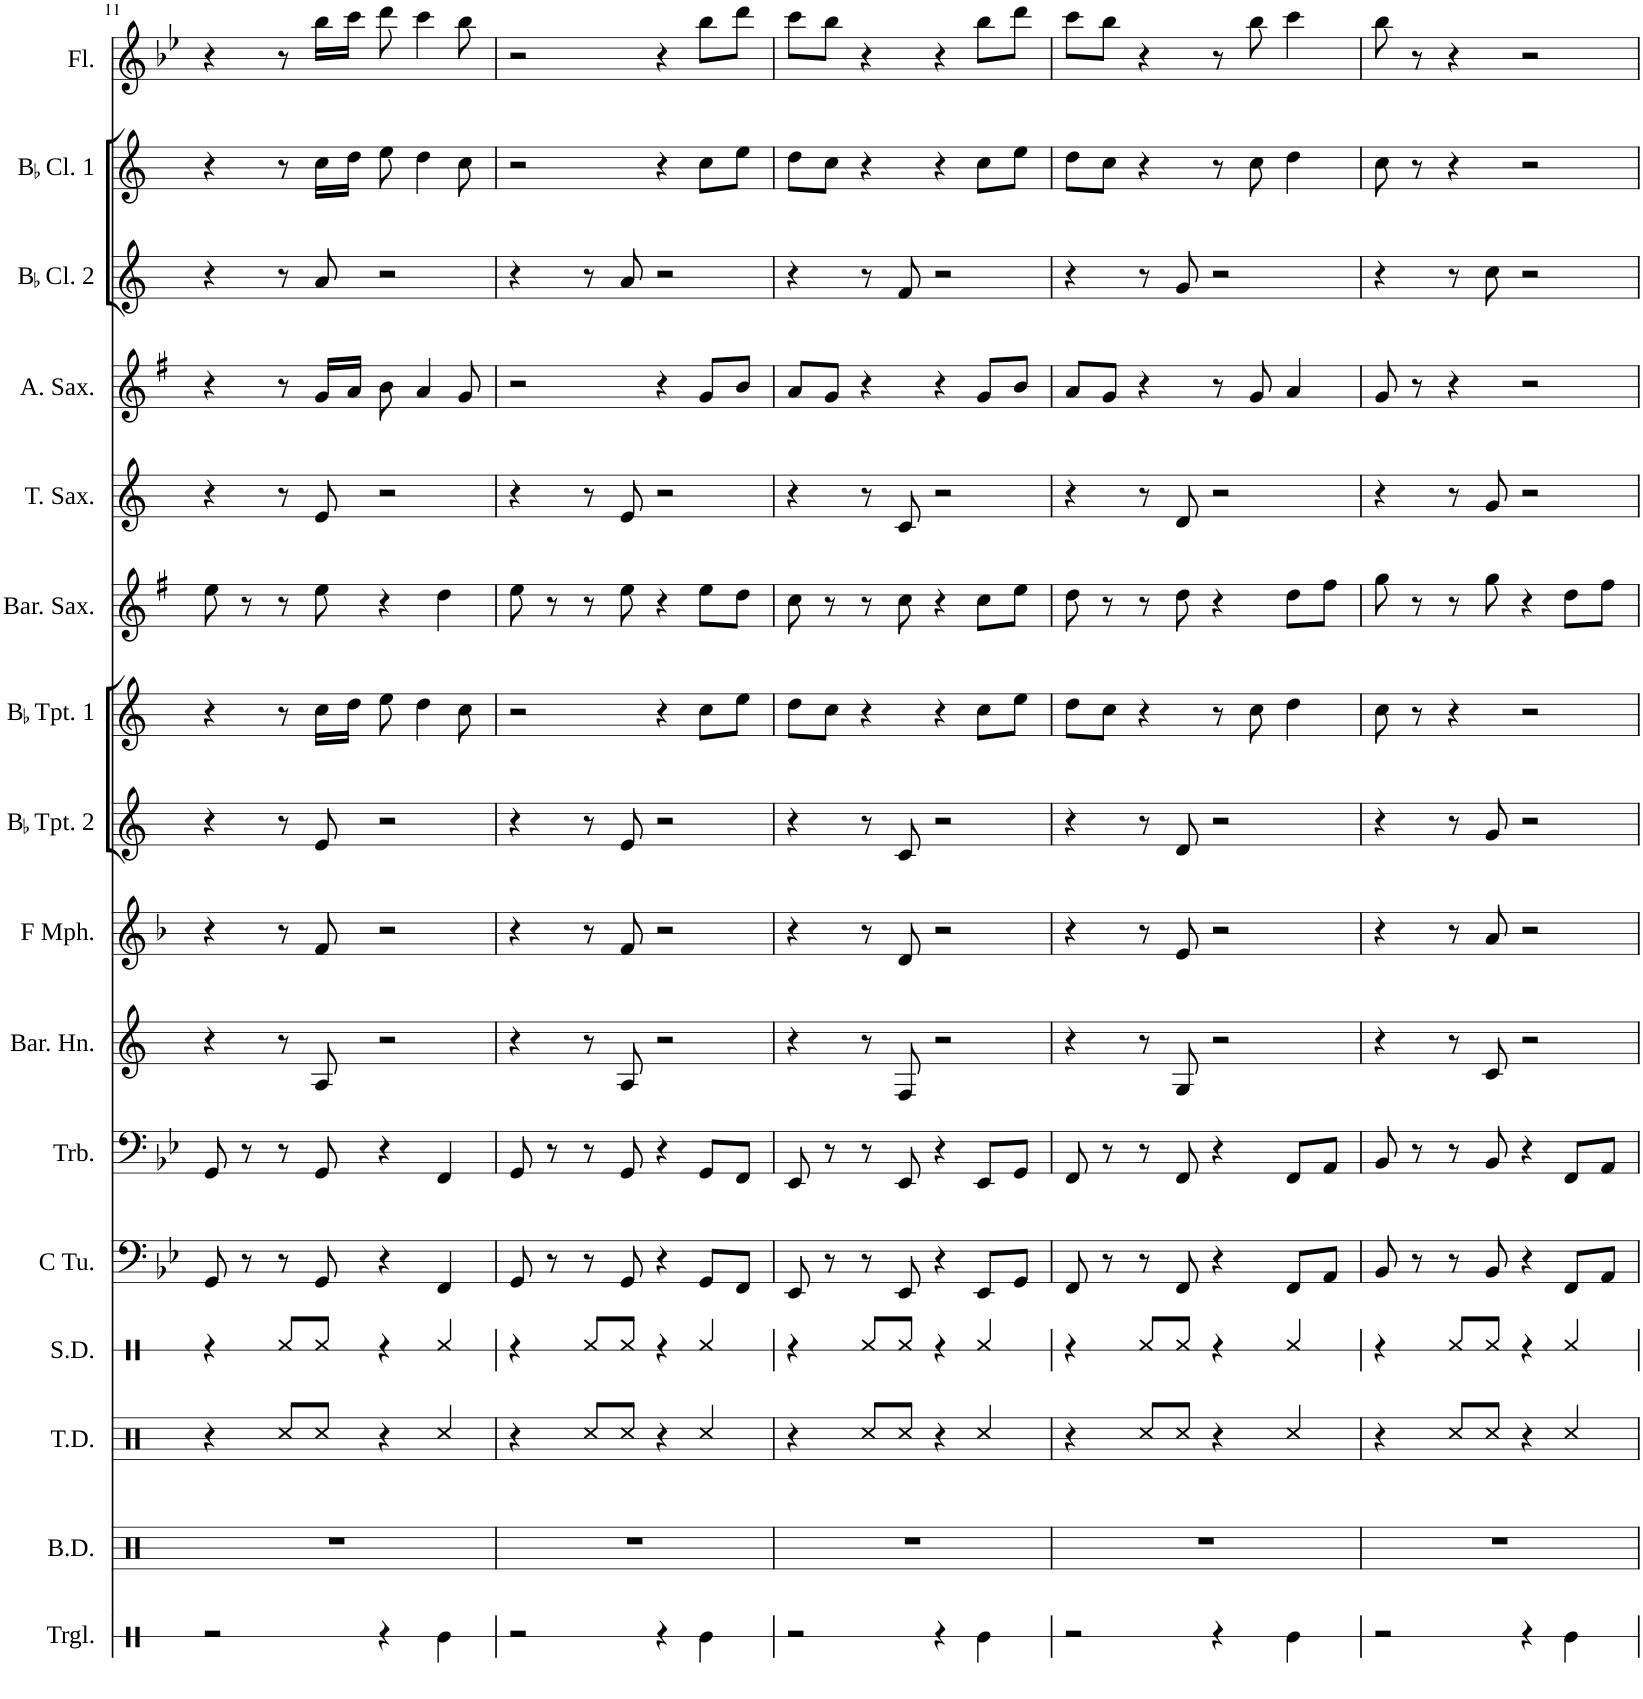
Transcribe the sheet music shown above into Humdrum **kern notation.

**kern	**kern	**kern	**kern	**kern	**kern	**kern	**kern	**kern	**kern	**kern	**kern	**kern	**kern	**kern	**kern
*part16	*part15	*part14	*part13	*part12	*part11	*part10	*part9	*part8	*part7	*part6	*part5	*part4	*part3	*part2	*part1
*staff16	*staff15	*staff14	*staff13	*staff12	*staff11	*staff10	*staff9	*staff8	*staff7	*staff6	*staff5	*staff4	*staff3	*staff2	*staff1
*I"Triangle	*I"Bass Drum	*I"Tenor Drum	*I"Snare Drum	*I"C Tuba	*I"Trombone	*I"Baritone Horn	*I"F Mellophone	*I"BaccidentalFlat Trumpet 2	*I"BaccidentalFlat Trumpet 1	*I"Baritone Saxophone	*I"Tenor Saxophone	*I"Alto Saxophone	*I"BaccidentalFlat Clarinet 2	*I"BaccidentalFlat Clarinet 1	*I"Flute
*I'Trgl.	*I'B.D.	*I'T.D.	*I'S.D.	*I'C Tu.	*I'Trb.	*I'Bar. Hn.	*I'F Mph.	*I'BaccidentalFlat Tpt. 2	*I'BaccidentalFlat Tpt. 1	*I'Bar. Sax.	*I'T. Sax.	*I'A. Sax.	*I'BaccidentalFlat Cl. 2	*I'BaccidentalFlat Cl. 1	*I'Fl.
!!LO:PB:g=z
*clefX	*clefX	*clefX	*clefX	*clefF4	*clefF4	*clefG2	*clefG2	*clefG2	*clefG2	*clefG2	*clefG2	*clefG2	*clefG2	*clefG2	*clefG2
*	*	*	*	*	*	*Trd1c2	*Trd4c7	*Trd1c2	*Trd1c2	*Trd12c21	*Trd8c14	*Trd5c9	*Trd1c2	*Trd1c2	*
*k[]	*k[]	*k[]	*k[]	*k[b-e-]	*k[b-e-]	*k[]	*k[b-]	*k[]	*k[]	*k[f#]	*k[]	*k[f#]	*k[]	*k[]	*k[b-e-]
*M4/4	*M4/4	*M4/4	*M4/4	*M4/4	*M4/4	*M4/4	*M4/4	*M4/4	*M4/4	*M4/4	*M4/4	*M4/4	*M4/4	*M4/4	*M4/4
=11	=11	=11	=11	=11	=11	=11	=11	=11	=11	=11	=11	=11	=11	=11	=11
2r	1r	4r	4r	8GG/	8GG/	4r	4r	4r	4r	8ee\	4r	4r	4r	4r	4r
.	.	.	.	8r	8r	.	.	.	.	8r	.	.	.	.	.
.	.	8Rcc/L	8Rf/L	8r	8r	8r	8r	8r	8r	8r	8r	8r	8r	8r	8r
.	.	8Rcc/J	8Rf/J	8GG/	8GG/	8A/	8f/	8e/	16cc\LL	8ee\	8e/	16g/LL	8a/	16cc\LL	16bb-\LL
.	.	.	.	.	.	.	.	.	16dd\JJ	.	.	16a/JJ	.	16dd\JJ	16ccc\JJ
4r	.	4r	4r	4r	4r	2r	2r	2r	8ee\	4r	2r	8b\	2r	8ee\	8ddd\
.	.	.	.	.	.	.	.	.	4dd\	.	.	4a/	.	4dd\	4ccc\
4Re\	.	4Rcc/	4Rf/	4FF/	4FF/	.	.	.	.	4dd\	.	.	.	.	.
.	.	.	.	.	.	.	.	.	8cc\	.	.	8g/	.	8cc\	8bb-\
=12	=12	=12	=12	=12	=12	=12	=12	=12	=12	=12	=12	=12	=12	=12	=12
2r	1r	4r	4r	8GG/	8GG/	4r	4r	4r	2r	8ee\	4r	2r	4r	2r	2r
.	.	.	.	8r	8r	.	.	.	.	8r	.	.	.	.	.
.	.	8Rcc/L	8Rf/L	8r	8r	8r	8r	8r	.	8r	8r	.	8r	.	.
.	.	8Rcc/J	8Rf/J	8GG/	8GG/	8A/	8f/	8e/	.	8ee\	8e/	.	8a/	.	.
4r	.	4r	4r	4r	4r	2r	2r	2r	4r	4r	2r	4r	2r	4r	4r
4Re\	.	4Rcc/	4Rf/	8GG/L	8GG/L	.	.	.	8cc\L	8ee\L	.	8g/L	.	8cc\L	8bb-\L
.	.	.	.	8FF/J	8FF/J	.	.	.	8ee\J	8dd\J	.	8b/J	.	8ee\J	8ddd\J
=13	=13	=13	=13	=13	=13	=13	=13	=13	=13	=13	=13	=13	=13	=13	=13
2r	1r	4r	4r	8EE-/	8EE-/	4r	4r	4r	8dd\L	8cc\	4r	8a/L	4r	8dd\L	8ccc\L
.	.	.	.	8r	8r	.	.	.	8cc\J	8r	.	8g/J	.	8cc\J	8bb-\J
.	.	8Rcc/L	8Rf/L	8r	8r	8r	8r	8r	4r	8r	8r	4r	8r	4r	4r
.	.	8Rcc/J	8Rf/J	8EE-/	8EE-/	8F/	8d/	8c/	.	8cc\	8c/	.	8f/	.	.
4r	.	4r	4r	4r	4r	2r	2r	2r	4r	4r	2r	4r	2r	4r	4r
4Re\	.	4Rcc/	4Rf/	8EE-/L	8EE-/L	.	.	.	8cc\L	8cc\L	.	8g/L	.	8cc\L	8bb-\L
.	.	.	.	8GG/J	8GG/J	.	.	.	8ee\J	8ee\J	.	8b/J	.	8ee\J	8ddd\J
=14	=14	=14	=14	=14	=14	=14	=14	=14	=14	=14	=14	=14	=14	=14	=14
2r	1r	4r	4r	8FF/	8FF/	4r	4r	4r	8dd\L	8dd\	4r	8a/L	4r	8dd\L	8ccc\L
.	.	.	.	8r	8r	.	.	.	8cc\J	8r	.	8g/J	.	8cc\J	8bb-\J
.	.	8Rcc/L	8Rf/L	8r	8r	8r	8r	8r	4r	8r	8r	4r	8r	4r	4r
.	.	8Rcc/J	8Rf/J	8FF/	8FF/	8G/	8e/	8d/	.	8dd\	8d/	.	8g/	.	.
4r	.	4r	4r	4r	4r	2r	2r	2r	8r	4r	2r	8r	2r	8r	8r
.	.	.	.	.	.	.	.	.	8cc\	.	.	8g/	.	8cc\	8bb-\
4Re\	.	4Rcc/	4Rf/	8FF/L	8FF/L	.	.	.	4dd\	8dd\L	.	4a/	.	4dd\	4ccc\
.	.	.	.	8AA/J	8AA/J	.	.	.	.	8ff#\J	.	.	.	.	.
=15	=15	=15	=15	=15	=15	=15	=15	=15	=15	=15	=15	=15	=15	=15	=15
2r	1r	4r	4r	8BB-/	8BB-/	4r	4r	4r	8cc\	8gg\	4r	8g/	4r	8cc\	8bb-\
.	.	.	.	8r	8r	.	.	.	8r	8r	.	8r	.	8r	8r
.	.	8Rcc/L	8Rf/L	8r	8r	8r	8r	8r	4r	8r	8r	4r	8r	4r	4r
.	.	8Rcc/J	8Rf/J	8BB-/	8BB-/	8c/	8a/	8g/	.	8gg\	8g/	.	8cc\	.	.
4r	.	4r	4r	4r	4r	2r	2r	2r	2r	4r	2r	2r	2r	2r	2r
4Re\	.	4Rcc/	4Rf/	8FF/L	8FF/L	.	.	.	.	8dd\L	.	.	.	.	.
.	.	.	.	8AA/J	8AA/J	.	.	.	.	8ff#\J	.	.	.	.	.
=	=	=	=	=	=	=	=	=	=	=	=	=	=	=	=
*-	*-	*-	*-	*-	*-	*-	*-	*-	*-	*-	*-	*-	*-	*-	*-
